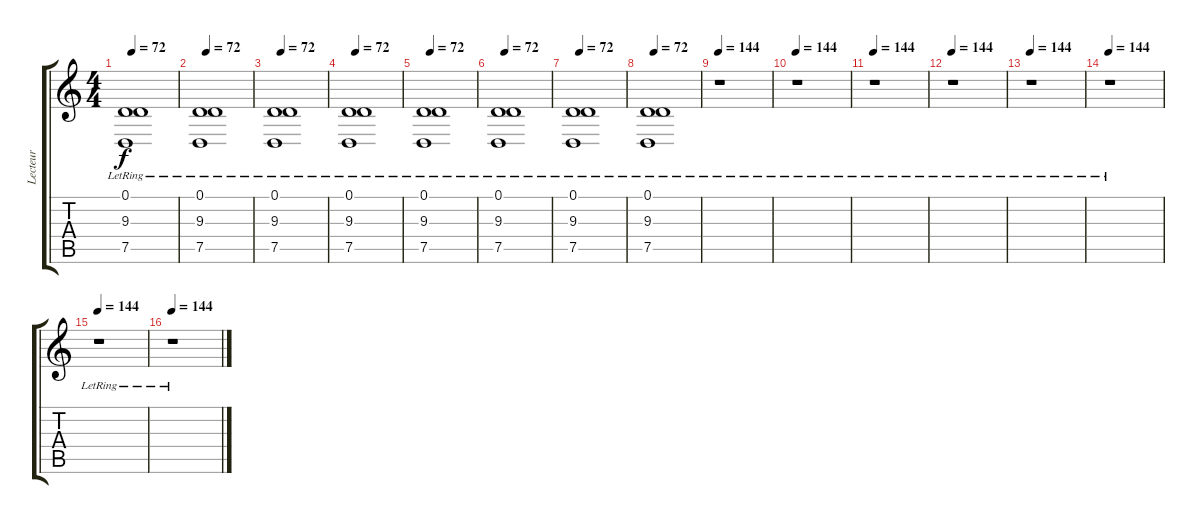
\track ("Lecteur" "Lecteur") {instrument choiraahs}
\staff {score tabs}
\tuning (D4 A3 F3 C3 G2 D2) {hide}
\ts (4 4)
\tempo 70
\tempo 72
\clef g2
\ks c
(0.1{lr} 9.3{lr} 7.5).1{dy f instrument tubularbells} |
\tempo 70
\tempo 72
(0.1{lr} 9.3{lr} 7.5).1{instrument tubularbells} |
\tempo 70
\tempo 72
(0.1{lr} 9.3{lr} 7.5).1{instrument tubularbells} |
\tempo 70
\tempo 72
(0.1{lr} 9.3{lr} 7.5).1{instrument tubularbells} |
\tempo 70
\tempo 72
(0.1{lr} 9.3{lr} 7.5).1{instrument tubularbells} |
\tempo 70
\tempo 72
(0.1{lr} 9.3{lr} 7.5).1{instrument tubularbells} |
\tempo 70
\tempo 72
(0.1{lr} 9.3{lr} 7.5).1{instrument tubularbells} |
\tempo 70
\tempo 72
(0.1{lr} 9.3{lr} 7.5).1{instrument tubularbells} |
\tempo 125
\tempo 144
r.1 |
\tempo 144
r.1 |
\tempo 144
r.1 |
\tempo 144
r.1 |
\tempo 144
r.1 |
\tempo 144
r.1 |
\tempo 144
r.1 |
\tempo 144
r.1
